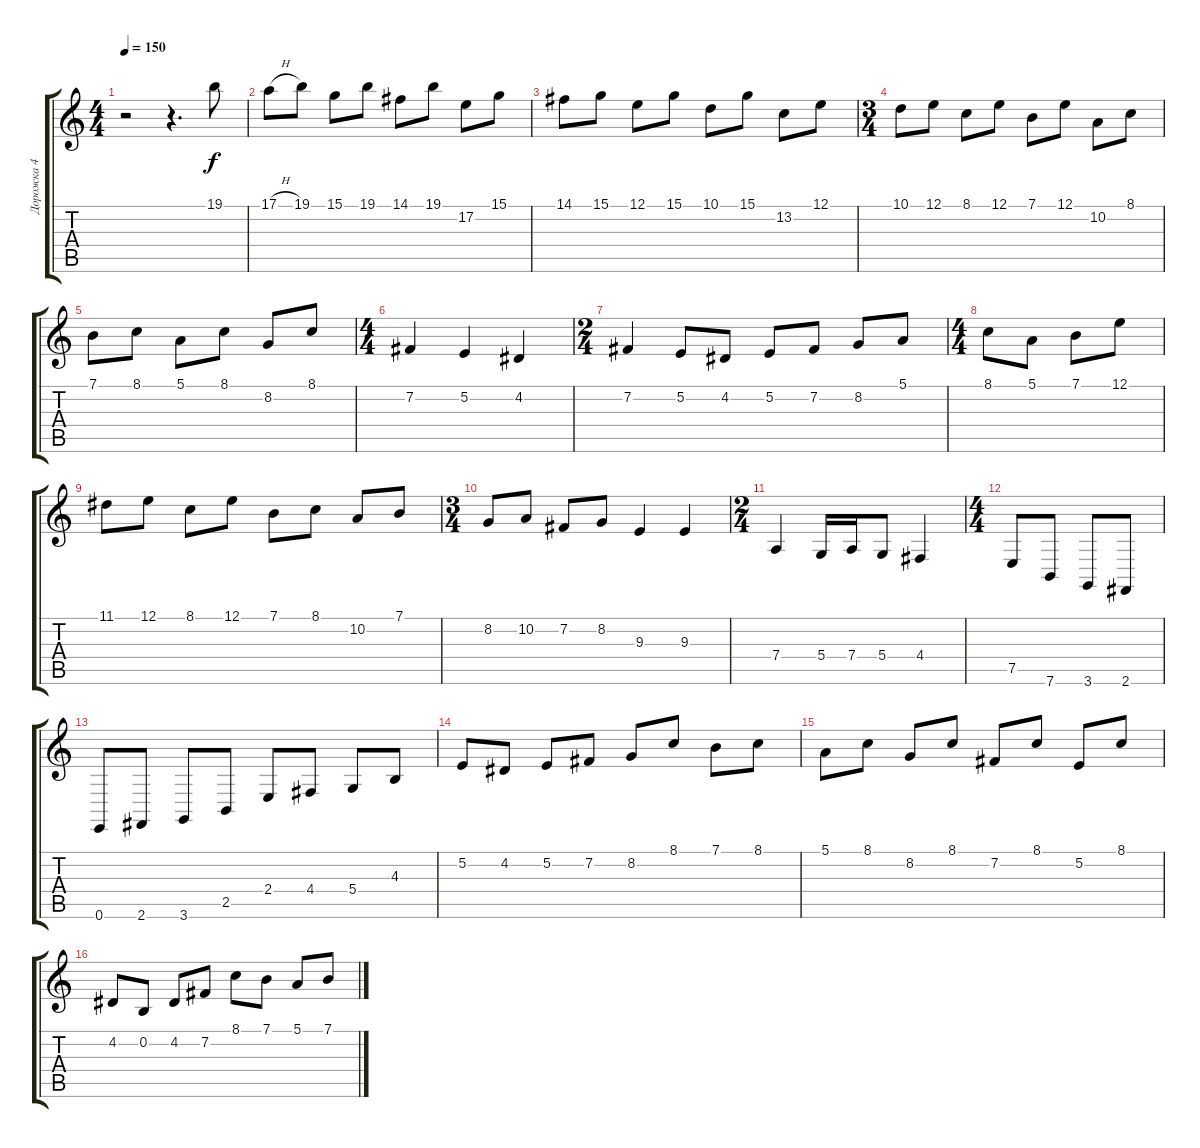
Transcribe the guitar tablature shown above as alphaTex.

\track ("Дорожка 4" "Дорожка 4") {instrument harpsichord}
\staff {score tabs}
\tuning (E4 B3 G3 D3 A2 E2) {hide}
\ts (4 4)
\tempo 150
\clef g2
\ks c
r.2{dy f instrument harpsichord} r.4{d} 19.1.8 |
17.1{h}.8 19.1.8 15.1.8 19.1.8 14.1.8 19.1.8 17.2.8 15.1.8 |
14.1.8 15.1.8 12.1.8 15.1.8 10.1.8 15.1.8 13.2.8 12.1.8 |
\ts (3 4)
10.1.8 12.1.8 8.1.8 12.1.8 7.1.8 12.1.8 10.2.8 8.1.8 |
7.1.8 8.1.8 5.1.8 8.1.8 8.2.8 8.1.8 |
\ts (4 4)
7.2.4 5.2.4 4.2.4 |
\ts (2 4)
7.2.4 5.2.8 4.2.8 5.2.8 7.2.8 8.2.8 5.1.8 |
\ts (4 4)
8.1.8 5.1.8 7.1.8 12.1.8 |
11.1.8 12.1.8 8.1.8 12.1.8 7.1.8 8.1.8 10.2.8 7.1.8 |
\ts (3 4)
8.2.8 10.2.8 7.2.8 8.2.8 9.3.4 9.3.4 |
\ts (2 4)
7.4.4 5.4.16 7.4.16 5.4.8 4.4.4 |
\ts (4 4)
7.5.8 7.6.8 3.6.8 2.6.8 |
0.6.8 2.6.8 3.6.8 2.5.8 2.4.8 4.4.8 5.4.8 4.3.8 |
5.2.8 4.2.8 5.2.8 7.2.8 8.2.8 8.1.8 7.1.8 8.1.8 |
5.1.8 8.1.8 8.2.8 8.1.8 7.2.8 8.1.8 5.2.8 8.1.8 |
4.2.8 0.2.8 4.2.8 7.2.8 8.1.8 7.1.8 5.1.8 7.1.8
